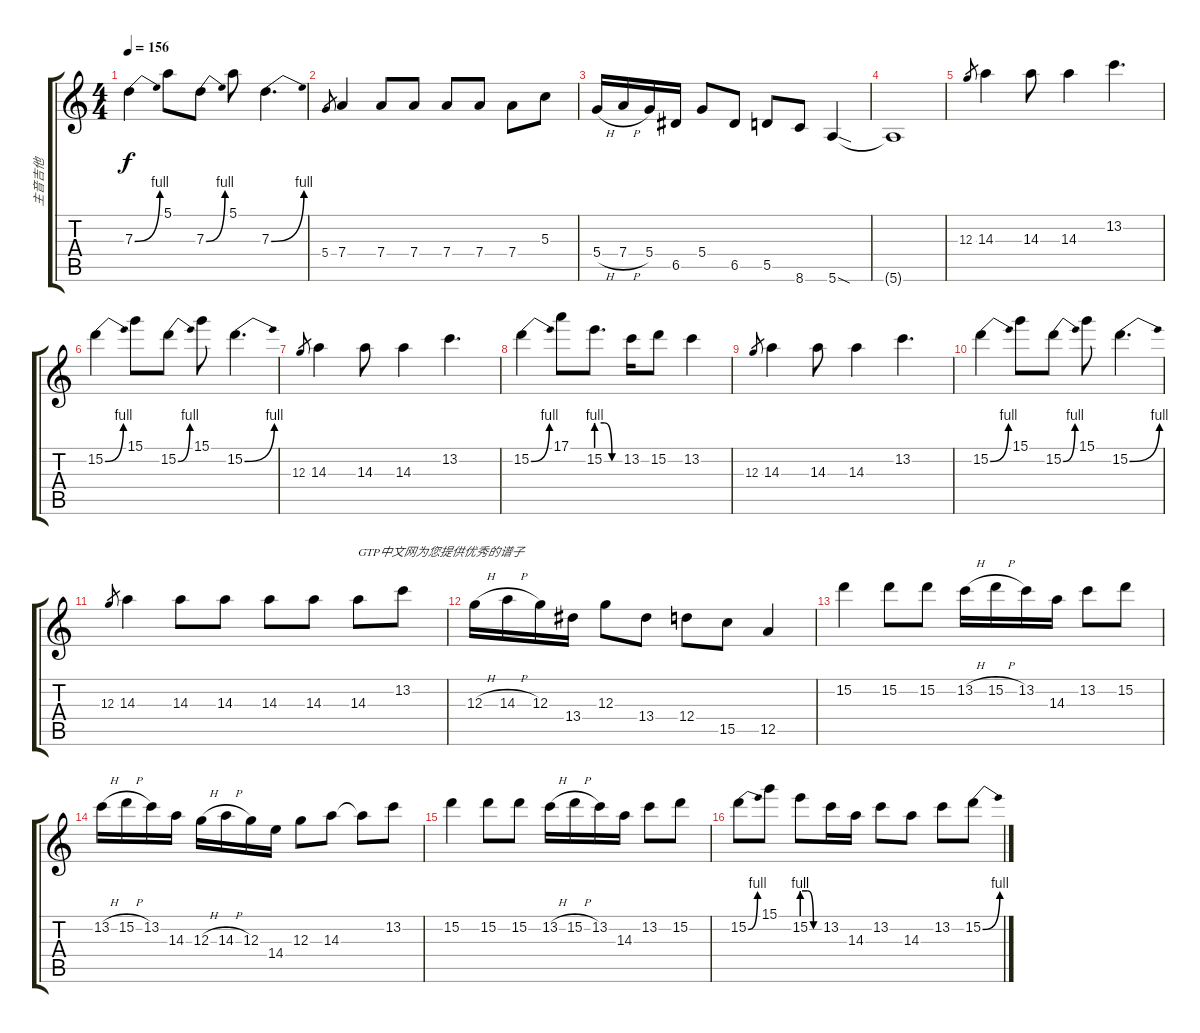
\track ("主音吉他" "主音吉他") {instrument overdrivenguitar}
\staff {score tabs}
\tuning (E4 B3 G3 D3 A2 E2) {hide}
\ts (4 4)
\tempo 156
\clef g2
\ks c
7.3{be (bend 0 0 60 4)}.4{dy f} 5.1.8 7.3{be (bend 0 0 60 4)}.8 5.1.8 7.3{be (bend 0 0 60 4)}.4{d} |
5.4.8{gr} 7.4.4 7.4.8 7.4.8 7.4.8 7.4.8 7.4.8 5.3.8 |
5.4{h}.16 7.4{h}.16 5.4.16 6.5.16 5.4.8 6.5.8 5.5.8 8.6.8 5.6{sod}.4 |
5.6{t}.1 |
12.3.8{gr} 14.3.4 14.3.8 14.3.4 13.2.4{d} |
15.2{be (bend 0 0 60 4)}.4 15.1.8 15.2{be (bend 0 0 60 4)}.8 15.1.8 15.2{be (bend 0 0 60 4)}.4{d} |
12.3.8{gr} 14.3.4 14.3.8 14.3.4 13.2.4{d} |
15.2{be (bend 0 0 60 4)}.4 17.1.8 15.2{be (custom 0 4 20 4 40 0 60 0)}.8{d} 13.2.16 15.2.8 13.2.4 |
12.3.8{gr} 14.3.4 14.3.8 14.3.4 13.2.4{d} |
15.2{be (bend 0 0 60 4)}.4 15.1.8 15.2{be (bend 0 0 60 4)}.8 15.1.8 15.2{be (bend 0 0 60 4)}.4{d} |
12.3.8{gr} 14.3.4 14.3.8 14.3.8 14.3.8 14.3.8 14.3.8{txt "GTP中文网为您提供优秀的谱子"} 13.2.8 |
12.3{h}.16 14.3{h}.16 12.3.16 13.4.16 12.3.8 13.4.8 12.4.8 15.5.8 12.5.4 |
15.2.4 15.2.8 15.2.8 13.2{h}.16 15.2{h}.16 13.2.16 14.3.16 13.2.8 15.2.8 |
13.2{h}.16 15.2{h}.16 13.2.16 14.3.16 12.3{h}.16 14.3{h}.16 12.3.16 14.4.16 12.3.8 14.3.8 14.3{t}.8 13.2.8 |
15.2.4 15.2.8 15.2.8 13.2{h}.16 15.2{h}.16 13.2.16 14.3.16 13.2.8 15.2.8 |
15.2{be (bend 0 0 60 4)}.8 15.1.8 15.2{be (custom 0 4 20 4 40 0 60 0)}.8 13.2.16 14.3.16 13.2.8 14.3.8 13.2.8 15.2{be (bend 0 0 60 4)}.8
